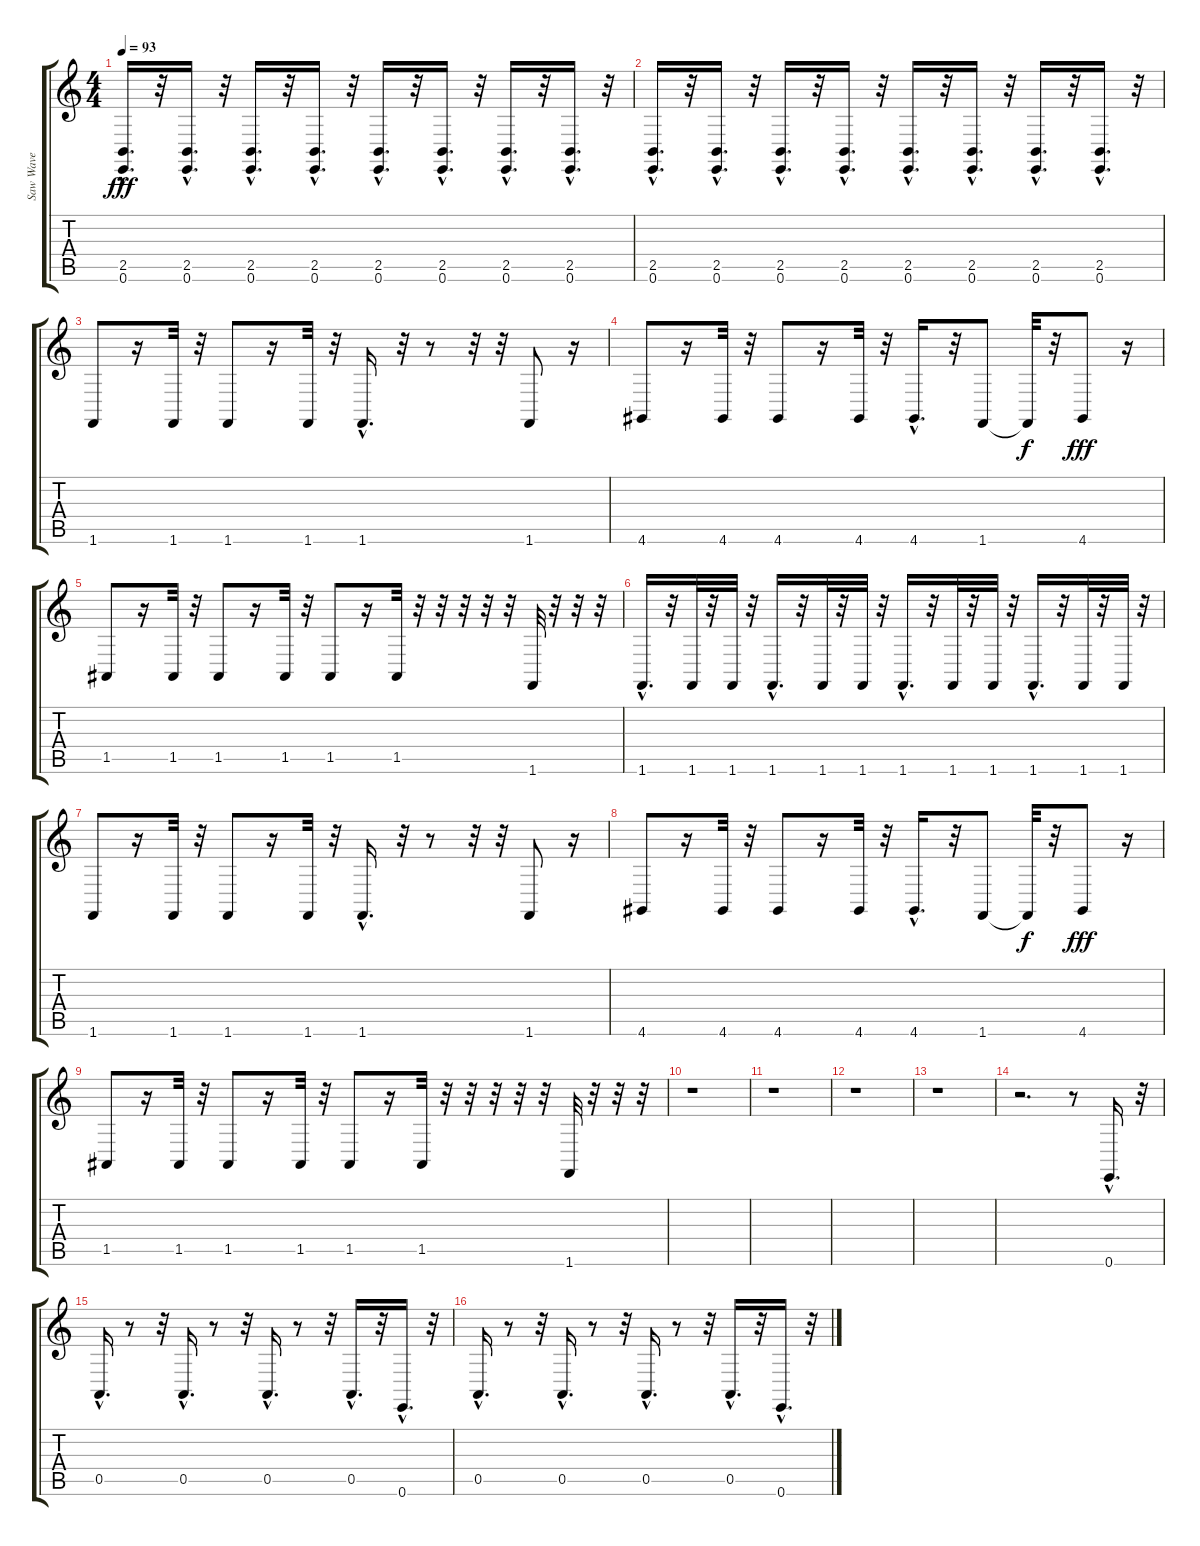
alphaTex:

\track ("Saw Wave" "Saw Wave") {instrument lead2sawtooth}
\staff {score tabs}
\tuning (E4 B3 G3 D3 A2 E2) {hide}
\ts (4 4)
\tempo 93
\clef g2
\ks c
(2.5{hac} 0.6{hac}).16{d dy fff} r.32 (2.5{hac} 0.6{hac}).16{d} r.32 (2.5{hac} 0.6{hac}).16{d} r.32 (2.5{hac} 0.6{hac}).16{d} r.32 (2.5{hac} 0.6{hac}).16{d} r.32 (2.5{hac} 0.6{hac}).16{d} r.32 (2.5{hac} 0.6{hac}).16{d} r.32 (2.5{hac} 0.6{hac}).16{d} r.32 |
(2.5{hac} 0.6{hac}).16{d} r.32 (2.5{hac} 0.6{hac}).16{d} r.32 (2.5{hac} 0.6{hac}).16{d} r.32 (2.5{hac} 0.6{hac}).16{d} r.32 (2.5{hac} 0.6{hac}).16{d} r.32 (2.5{hac} 0.6{hac}).16{d} r.32 (2.5{hac} 0.6{hac}).16{d} r.32 (2.5{hac} 0.6{hac}).16{d} r.32 |
1.6.8 r.16 1.6.32 r.32 1.6.8 r.16 1.6.32 r.32 1.6{hac}.16{d} r.32 r.8 r.32 r.32 1.6.8 r.16 |
4.6.8 r.16 4.6.32 r.32 4.6.8 r.16 4.6.32 r.32 4.6{hac}.16{d} r.32 1.6.8 1.6{t}.32{dy f} r.32 4.6.8{dy fff} r.16 |
1.5.8 r.16 1.5.32 r.32 1.5.8 r.16 1.5.32 r.32 1.5.8 r.16 1.5.32 r.32 r.32 r.32 r.32 r.32 1.6.32 r.32 r.32 r.32 |
1.6{hac}.16{d} r.32 1.6.32 r.32 1.6.32 r.32 1.6{hac}.16{d} r.32 1.6.32 r.32 1.6.32 r.32 1.6{hac}.16{d} r.32 1.6.32 r.32 1.6.32 r.32 1.6{hac}.16{d} r.32 1.6.32 r.32 1.6.32 r.32 |
1.6.8 r.16 1.6.32 r.32 1.6.8 r.16 1.6.32 r.32 1.6{hac}.16{d} r.32 r.8 r.32 r.32 1.6.8 r.16 |
4.6.8 r.16 4.6.32 r.32 4.6.8 r.16 4.6.32 r.32 4.6{hac}.16{d} r.32 1.6.8 1.6{t}.32{dy f} r.32 4.6.8{dy fff} r.16 |
1.5.8 r.16 1.5.32 r.32 1.5.8 r.16 1.5.32 r.32 1.5.8 r.16 1.5.32 r.32 r.32 r.32 r.32 r.32 1.6.32 r.32 r.32 r.32 |
r.1 |
r.1 |
r.1 |
r.1 |
r.2{d} r.8 0.6{hac}.16{d} r.32 |
0.5{hac}.16{d} r.8 r.32 0.5{hac}.16{d} r.8 r.32 0.5{hac}.16{d} r.8 r.32 0.5{hac}.16{d} r.32 0.6{hac}.16{d} r.32 |
0.5{hac}.16{d} r.8 r.32 0.5{hac}.16{d} r.8 r.32 0.5{hac}.16{d} r.8 r.32 0.5{hac}.16{d} r.32 0.6{hac}.16{d} r.32
